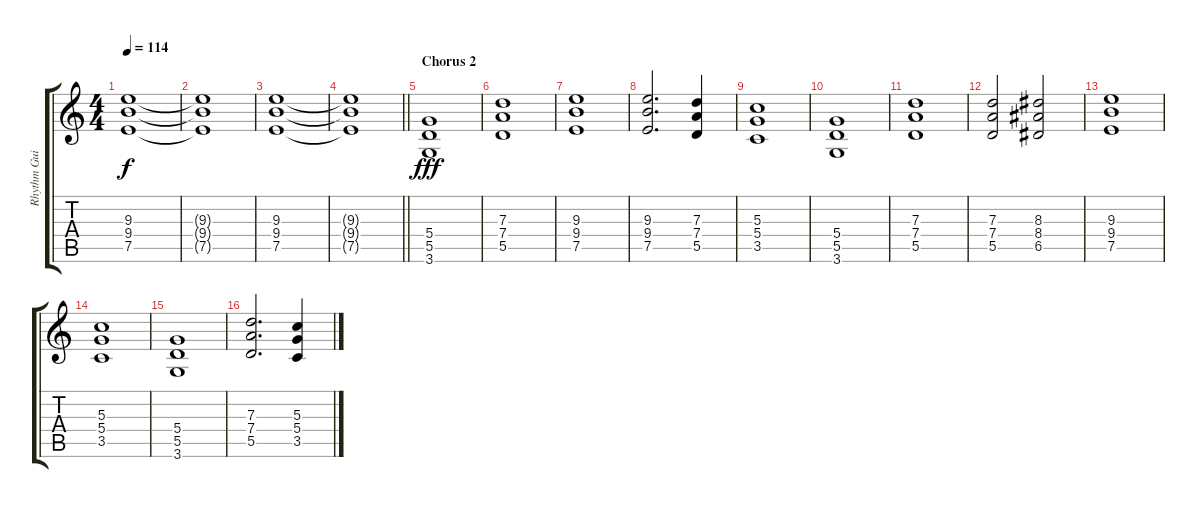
\track ("Rhythm Guitar" "Rhythm Gui") {instrument distortionguitar}
\staff {score tabs}
\tuning (E4 B3 G3 D3 A2 E2) {hide}
\ts (4 4)
\tempo 114
\clef g2
\ks c
(9.3 9.4 7.5).1{dy f} |
(9.3{t} 9.4{t} 7.5{t}).1 |
(9.3 9.4 7.5).1 |
\barLineRight lightlight
(9.3{t} 9.4{t} 7.5{t}).1 |
\section ("" "Chorus 2")
(5.4 5.5 3.6).1{dy fff} |
(7.3 7.4 5.5).1 |
(9.3 9.4 7.5).1 |
(9.3 9.4 7.5).2{d} (7.3 7.4 5.5).4 |
(5.3 5.4 3.5).1 |
(5.4 5.5 3.6).1 |
(7.3 7.4 5.5).1 |
(7.3 7.4 5.5).2 (8.3 8.4 6.5).2 |
(9.3 9.4 7.5).1 |
(5.3 5.4 3.5).1 |
(5.4 5.5 3.6).1 |
(7.3 7.4 5.5).2{d} (5.3 5.4 3.5).4
